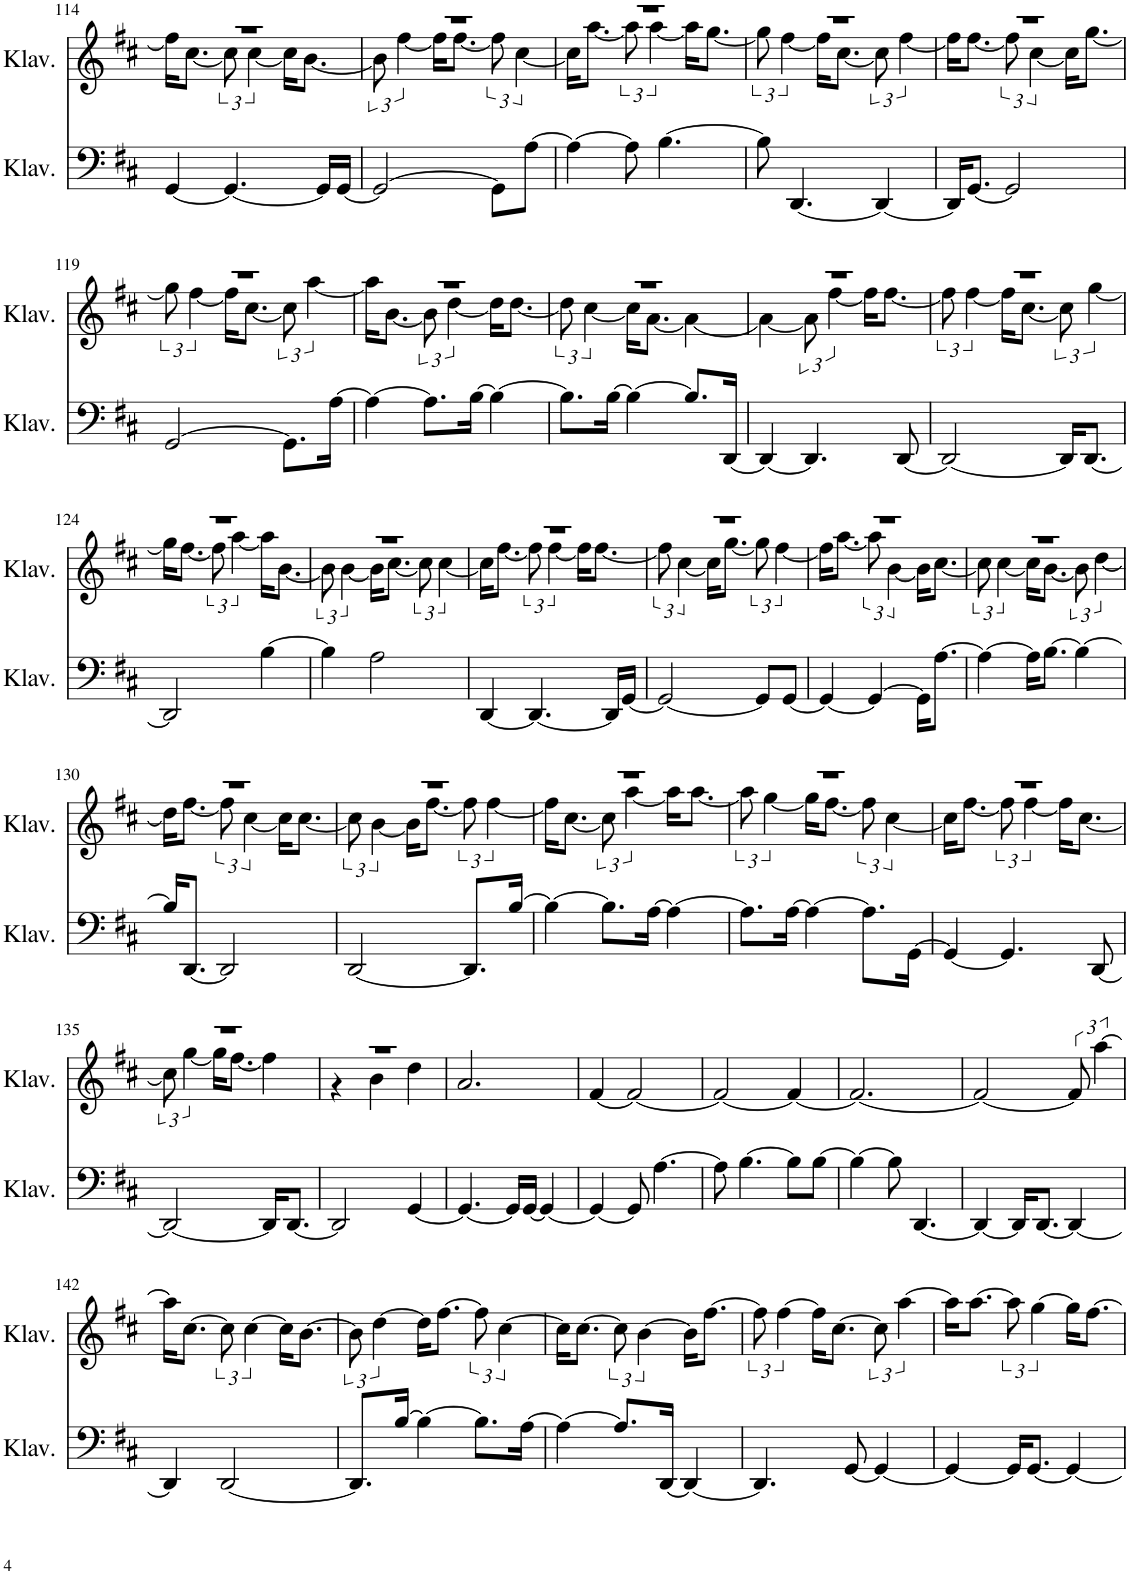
**kern	**kern
*part2	*part1
*staff2	*staff1
*I"Klavier	*I"Klavier
*I'Klav.	*I'Klav.
!!LO:PB:g=z
*clefF4	*clefG2
*k[f#c#]	*k[f#c#]
*M3/4	*M3/4
=114	=114
*	*^
[4GG/	2.r	16ff#\KL]
.	.	[8.cc#\J
4.GG/_	.	4cc#\]
.	.	16cc#\KL]
.	.	[8.b\J
16GG/LL]	.	.
[16GG/JJ	.	.
=115	=115	=115
2GG/_	2.r	12b\]
.	.	[6ff#\
.	.	16ff#\KL]
.	.	[8.ff#\J
8GG\L]	.	12ff#\]
.	.	[6cc#\
[8A\J	.	.
=116	=116	=116
4A\_	2.r	16cc#\KL]
.	.	[8.aa\J
8A\]	.	4aa\]
[4.B\	.	.
.	.	16aa\KL]
.	.	[8.gg\J
=117	=117	=117
8B\]	2.r	12gg\]
.	.	[6ff#\
[4.DD/	.	.
.	.	16ff#\KL]
.	.	[8.cc#\J
4DD/_	.	12cc#\]
.	.	[6ff#\
=118	=118	=118
16DD/KL]	2.r	16ff#\KL]
[8.GG/J	.	[8.ff#\J
2GG/]	.	12ff#\]
.	.	[6cc#\
.	.	16cc#\KL]
.	.	[8.gg\J
!!LO:LB:g=z	!!
=119	=119	=119
[2GG/	2.r	12gg\]
.	.	[6ff#\
.	.	16ff#\KL]
.	.	[8.cc#\J
8.GG\L]	.	12cc#\]
.	.	[6aa\
[16A\Jk	.	.
=120	=120	=120
4A\_	2.r	16aa\KL]
.	.	[8.b\J
8.A\L]	.	12b\]
.	.	[6dd\
[16B\Jk	.	.
4B\_	.	16dd\KL]
.	.	[8.dd\J
=121	=121	=121
8.B\L]	2.r	12dd\]
.	.	[6cc#\
[16B\Jk	.	.
4B\_	.	16cc#\KL]
.	.	[8.a\J
8.B/L]	.	4a\_
[16DD/Jk	.	.
=122	=122	=122
4DD/_	2.r	4a\_
4.DD/]	.	12a\]
.	.	[6ff#\
.	.	16ff#\KL]
.	.	[8.ff#\J
[8DD/	.	.
=123	=123	=123
2DD/_	2.r	4ff#\]
.	.	16ff#\KL]
.	.	[8.cc#\J
16DD/KL]	.	12cc#\]
[8.DD/J	.	.
.	.	[6gg\
!!LO:LB:g=z	!!
=124	=124	=124
2DD/]	2.r	16gg\KL]
.	.	[8.ff#\J
.	.	12ff#\]
.	.	[6aa\
[4B\	.	16aa\KL]
.	.	[8.b\J
=125	=125	=125
4B\]	2.r	4b\]
2A\	.	16b\KL]
.	.	[8.cc#\J
.	.	4cc#\]
=126	=126	=126
[4DD/	2.r	16cc#\KL]
.	.	[8.ff#\J
4.DD/_	.	4ff#\]
.	.	16ff#\KL]
.	.	[8.ff#\J
16DD/LL]	.	.
[16GG/JJ	.	.
=127	=127	=127
2GG/_	2.r	12ff#\]
.	.	[6cc#\
.	.	16cc#\KL]
.	.	[8.gg\J
8GG/L]	.	12gg\]
.	.	[6ff#\
[8GG/J	.	.
=128	=128	=128
4GG/_	2.r	16ff#\KL]
.	.	[8.aa\J
4GG/_	.	12aa\]
.	.	[6b\
16GG\KL]	.	16b\KL]
[8.A\J	.	[8.cc#\J
=129	=129	=129
4A\_	2.r	4cc#\]
16A\KL]	.	16cc#\KL]
[8.B\J	.	[8.b\J
4B\_	.	12b\]
.	.	[6dd\
!!LO:LB:g=z	!!
=130	=130	=130
16B/KL]	2.r	16dd\KL]
[8.DD/J	.	[8.ff#\J
2DD/]	.	12ff#\]
.	.	[6cc#\
.	.	16cc#\KL]
.	.	[8.cc#\J
=131	=131	=131
[2DD/	2.r	12cc#\]
.	.	[6b\
.	.	16b\KL]
.	.	[8.ff#\J
8.DD/L]	.	4ff#\]
[16B/Jk	.	.
=132	=132	=132
4B\_	2.r	16ff#\KL]
.	.	[8.cc#\J
8.B\L]	.	12cc#\]
.	.	[6aa\
[16A\Jk	.	.
4A\_	.	16aa\KL]
.	.	[8.aa\J
=133	=133	=133
8.A\L]	2.r	12aa\]
.	.	[6gg\
[16A\Jk	.	.
4A\_	.	16gg\KL]
.	.	[8.ff#\J
8.A\L]	.	12ff#\]
.	.	[6cc#\
[16GG\Jk	.	.
=134	=134	=134
4GG/_	2.r	16cc#\KL]
.	.	[8.ff#\J
4.GG/]	.	4ff#\]
.	.	16ff#\KL]
.	.	[8.cc#\J
[8DD/	.	.
!!LO:LB:g=z	!!
=135	=135	=135
2DD/_	2.r	12cc#\]
.	.	[6gg\
.	.	16gg\KL]
.	.	[8.ff#\J
16DD/KL]	.	4ff#\]
[8.DD/J	.	.
=136	=136	=136
2DD/]	2.r	4r
.	.	4b\
[4GG/	.	4dd\
*	*v	*v
=137	=137
4.GG/_	2.a/
16GG/LL]	.
[16GG/JJ	.
4GG/_	.
=138	=138
4GG/_	[4f#/
8GG/]	2f#/_
[4.A\	.
=139	=139
8A\]	2f#/_
[4.B\	.
8B\L]	4f#/_
[8B\J	.
=140	=140
4B\_	2.f#/_
8B\]	.
[4.DD/	.
=141	=141
4DD/_	2f#/_
16DD/KL]	.
[8.DD/J	.
4DD/_	12f#/]
.	[6aa\
!!LO:LB:g=z
=142	=142
4DD/]	16aa\KL]
.	[8.cc#\J
[2DD/	4cc#\]
.	16cc#\KL]
.	[8.b\J
=143	=143
8.DD/L]	12b\]
.	[6dd\
[16B/Jk	.
4B\_	16dd\KL]
.	[8.ff#\J
8.B\L]	12ff#\]
.	[6cc#\
[16A\Jk	.
=144	=144
4A\_	16cc#\KL]
.	[8.cc#\J
8.A/L]	12cc#\]
.	[6b\
[16DD/Jk	.
4DD/_	16b\KL]
.	[8.ff#\J
=145	=145
4.DD/]	4ff#\]
.	16ff#\KL]
.	[8.cc#\J
[8GG/	.
4GG/_	12cc#\]
.	[6aa\
=146	=146
4GG/_	16aa\KL]
.	[8.aa\J
16GG/KL]	12aa\]
[8.GG/J	.
.	[6gg\
4GG/_	16gg\KL]
.	[8.ff#\J
=	=
*-	*-
